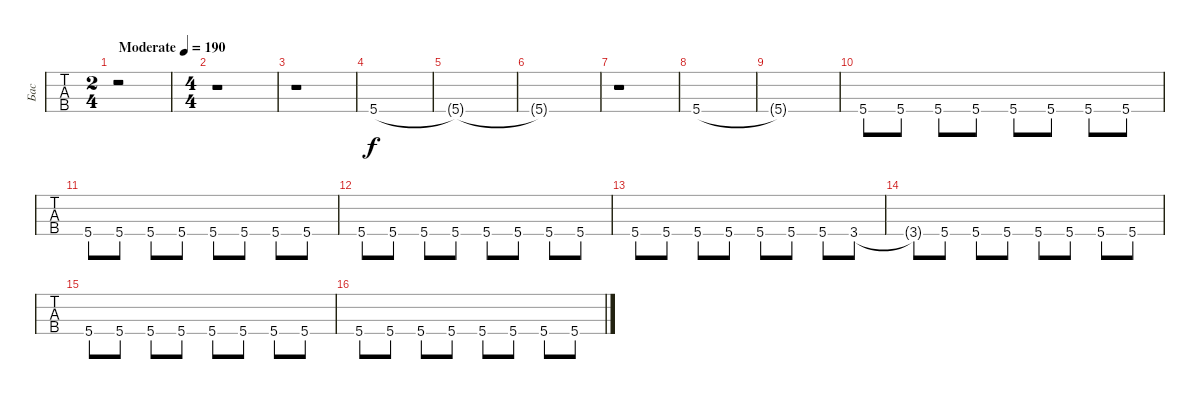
\track ("Бас" "Бас") {instrument electricbassfinger}
\staff {tabs}
\tuning (G2 D2 A1 E1) {hide}
\ts (2 4)
\tempo (190 "Moderate")
\clef f4
\ks c
r.2{dy f instrument electricbassfinger} |
\ts (4 4)
r.1 |
r.1 |
5.4.1 |
5.4{t}.1 |
5.4{t}.1 |
r.1 |
5.4.1 |
5.4{t}.1 |
5.4.8 5.4.8 5.4.8 5.4.8 5.4.8 5.4.8 5.4.8 5.4.8 |
5.4.8 5.4.8 5.4.8 5.4.8 5.4.8 5.4.8 5.4.8 5.4.8 |
5.4.8 5.4.8 5.4.8 5.4.8 5.4.8 5.4.8 5.4.8 5.4.8 |
5.4.8 5.4.8 5.4.8 5.4.8 5.4.8 5.4.8 5.4.8 3.4.8 |
3.4{t}.8 5.4.8 5.4.8 5.4.8 5.4.8 5.4.8 5.4.8 5.4.8 |
5.4.8 5.4.8 5.4.8 5.4.8 5.4.8 5.4.8 5.4.8 5.4.8 |
5.4.8 5.4.8 5.4.8 5.4.8 5.4.8 5.4.8 5.4.8 5.4.8
